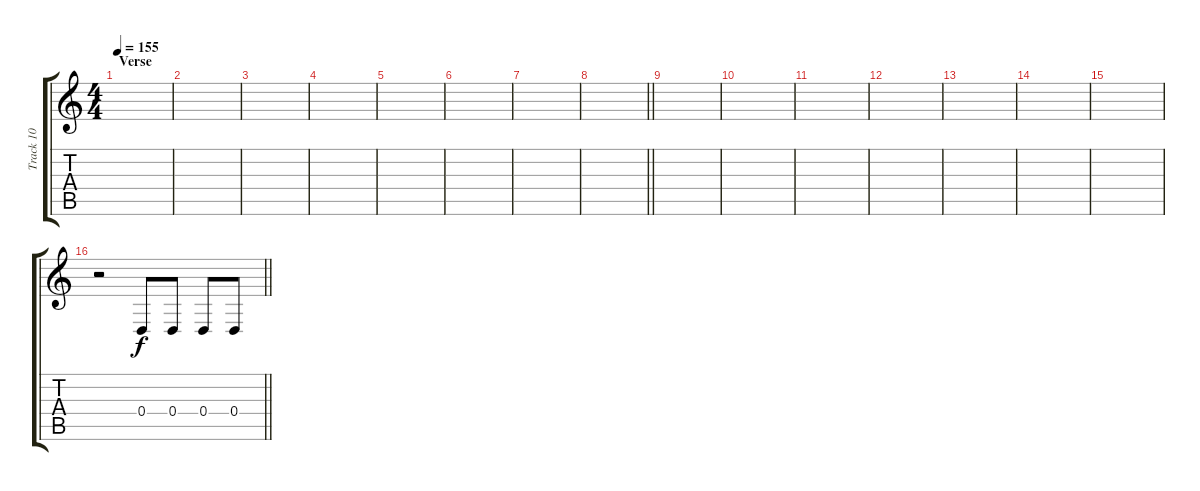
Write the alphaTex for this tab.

\track ("Track 10" "Track 10") {instrument clarinet}
\staff {score tabs}
\tuning (E4 B3 G3 D3 A2 E2) {hide}
\ts (4 4)
\section ("" "Verse")
\tempo 155
\clef g2
\ks c
|
|
|
|
|
|
|
\barLineRight lightlight
|
|
|
|
|
|
|
|
\barLineRight lightlight
r.2 0.4.8 0.4.8 0.4.8 0.4.8
